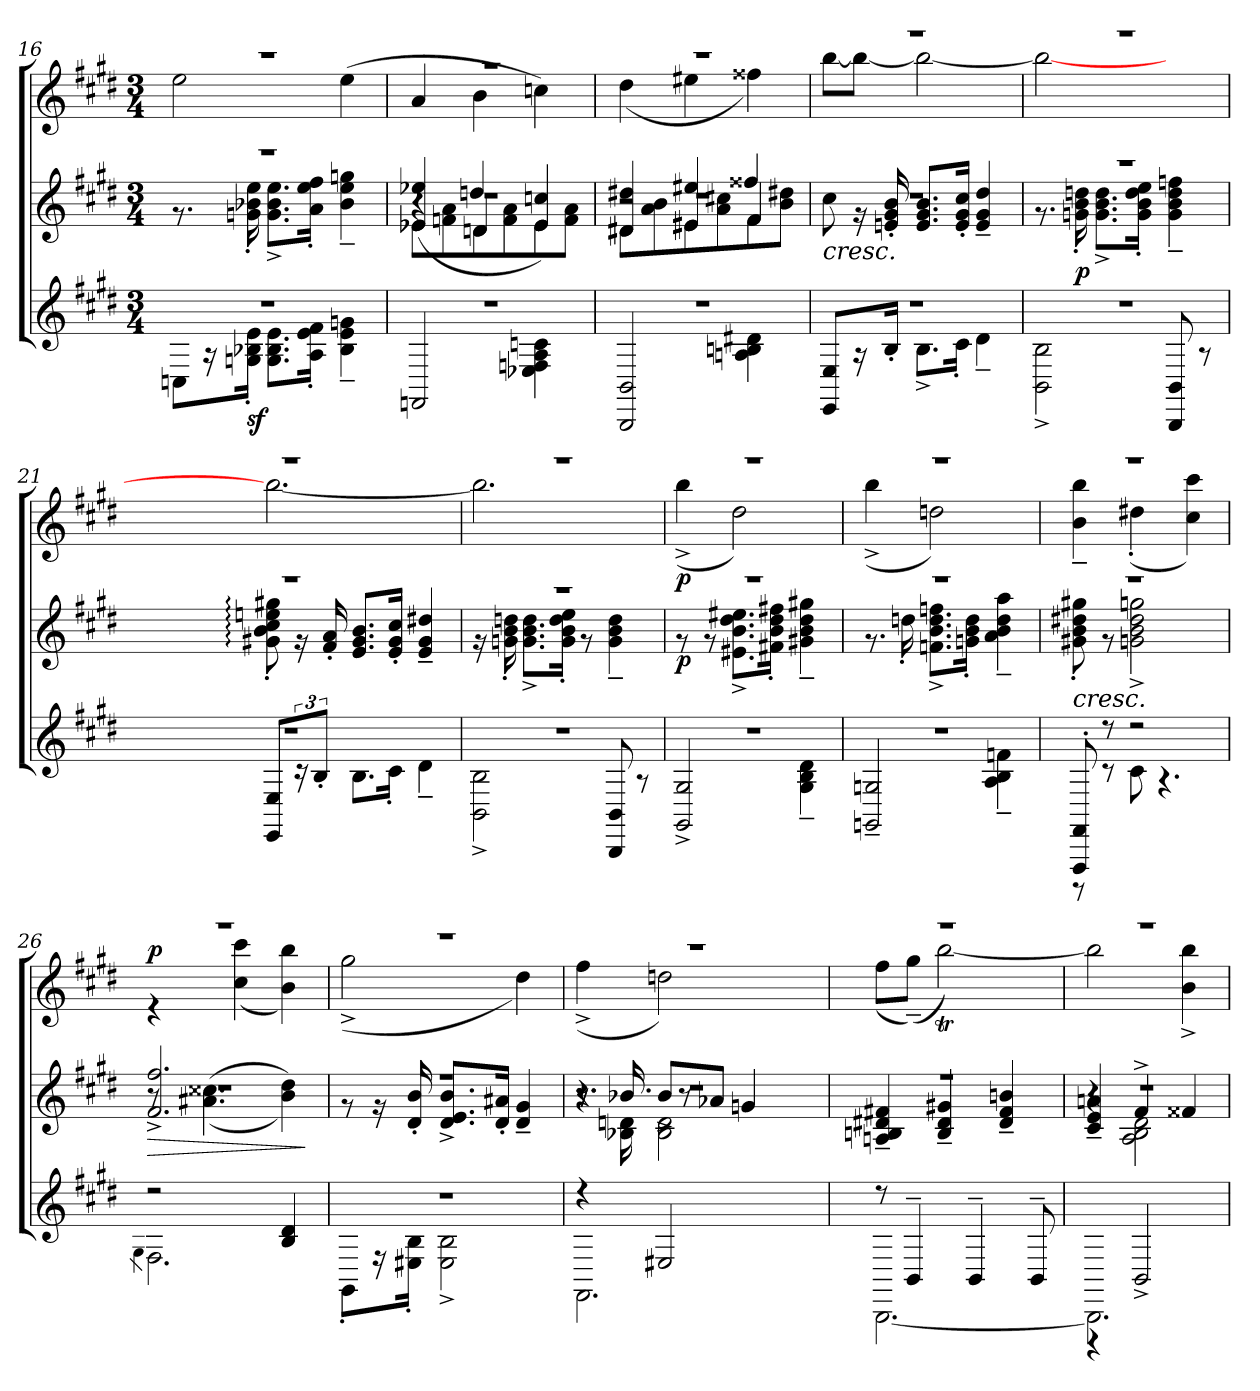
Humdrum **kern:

**kern	**kern	**dynam	**kern	**dynam
*part2	*part2	*part2	*part1	*part1
*staff3	*staff2	*staff2/3	*staff1	*staff1
*clefG2	*clefG2	*	*clefG2	*
*k[f#c#g#d#]	*k[f#c#g#d#]	*	*k[f#c#g#d#]	*
*M3/4	*M3/4	*	*M3/4	*
=16	=16	=16	=16	=16
*^	*^	*	*^	*
2.r	8Cn\L	2.r	8.r	.	2.r	2ee\	.
.	16r	.	.	.	.	.	.
!	!	!	!	!LO:DY:b=2	!	!	!
.	16Gn\' 16B-X\' 16e\'Jk	.	16gn\' 16b-X\' 16ee\'	sf	.	.	.
.	8.G\ 8.B-\ 8.e\L	.	8.g\^ 8.b-\^ 8.ee\^L	.	.	.	.
.	16A\' 16e\' 16f#\'Jk	.	16a\' 16ee\' 16ff#\'Jk	.	.	.	.
.	4B-\~ 4e\~ 4gn\~	.	4b-\~ 4ee\~ 4ggn\~	.	.	(>4ee\	.
=17	=17	=17	=17	=17	=17	=17	=17
*	*	*^	*^	*	*	*	*
2.r	2FFn/	2.r	(>4e-X/ 4ee-X/	8e-\L	4r	.	2.r	4a/	.
.	.	.	.	8fn\ 8a\	.	.	.	.	.
.	.	.	4dn/	8d\	4ddn/	.	.	4b\	.
.	.	.	.	8f\ 8a\	.	.	.	.	.
.	4E-X\ 4Fn\ 4A\ 4cn\	.	4e-/ 4ccn/)	8e-\	4ryy	.	.	4ccn\)	.
.	.	.	.	8f\ 8a\J	.	.	.	.	.
=18	=18	=18	=18	=18	=18	=18	=18	=18	=18
2.r	2BBB/ 2BB/	2.r	4d#X/ 4dd#X/	8d#X\L	2r	.	2.r	(>4dd#\	.
.	.	.	.	8a\ 8b\	.	.	.	.	.
.	.	.	4e#X/ 4ee#X/	8e#\	.	.	.	4ee#X\	.
.	.	.	.	8a\ 8cc#X\	.	.	.	.	.
.	4An\ 4Bn\ 4d#X\	.	4f#/	8f#<\	4ff##X/	.	.	4ff##X\)	.
.	.	.	.	8b\ 8dd#X\J	.	.	.	.	.
*	*	*	*	*v	*v	*	*	*	*
=19	=19	=19	=19	=19	=19	=19	=19	=19
!	!	!	!	!	!LO:HP:b	!	!	!
*	*	*	*v	*v	*	*	*	*
2.r	8EE/ 8E/L	2.r	8cc#:\	<	2.r	[8bb\L	.
.	16r	.	16r	.	.	8bb\J_	.
.	16B'/Jk	.	16en/' 16g#/' 16b/'	.	.	.	.
.	8.B^\L	.	8.e/ 8.g#/ 8.b/L	.	.	2bb\_	.
.	16c#'\Jk	.	16e/' 16g#/' 16cc#/'Jk	.	.	.	.
.	4d#~\	.	4e/~ 4g#/~ 4dd#/~	.	.	.	.
=20	=20	=20	=20	=20	=20	=20	=20
2.r	2BB\^ 2B\^	2.r	8.r	.	2.r	2bb\_	.
!	!	!	!	!LO:DY:b	!	!	!
.	.	.	16gn\' 16b\' 16ddn\'	p	.	.	.
.	.	.	8.g\^ 8.b\^ 8.dd\^L	.	.	.	.
.	.	.	16g\' 16b\' 16dd\' 16ee\'Jk	.	.	.	.
.	8BBB/ 8BB/	.	4g\~ 4b\~ 4dd\~ 4ffn\~	[	.	4ryy	.
.	8r	.	.	.	.	.	.
=21	=21	=21	=21	=21	=21	=21	=21
2.r	8EE/ 8E/L	2.r	8g#X\:' 8b\:' 8cc#\:' 8een\:' 8gg#X\:'	.	2.r	2.bb\_	.
.	24r	.	16r	.	.	.	.
.	12B'/J	.	.	.	.	.	.
.	.	.	16f#/' 16a/'	.	.	.	.
.	8.B\L	.	8.e/ 8.g#/ 8.b/L	.	.	.	.
.	16c#'\Jk	.	16e/' 16g#/' 16cc#/'Jk	.	.	.	.
.	4d#~\	.	4e/~ 4g#/~ 4dd#X/~	.	.	.	.
=22	=22	=22	=22	=22	=22	=22	=22
2.r	2BB\^ 2B\^	2.r	16r	.	2.r	2.bb\]	.
.	.	.	16gn\' 16b\' 16ddn\'	.	.	.	.
.	.	.	8.g\^ 8.b\^ 8.dd\^L	.	.	.	.
.	.	.	16g\' 16b\' 16dd\' 16ee\'Jk	.	.	.	.
.	.	.	8r	.	.	.	.
.	8BBB/ 8BB/	.	4g\~ 4b\~ 4dd\~	.	.	.	.
.	8r	.	.	.	.	.	.
=23	=23	=23	=23	=23	=23	=23	=23
!	!	!	!	!LO:DY:b	!	!	!LO:DY:b
2.r	2GG#/^ 2G#/^	2.r	8r	p	2.r	(>4bb^\	p
.	.	.	8r	.	.	.	.
.	.	.	8.e#X\^ 8.b\^ 8.dd#\^ 8.ee#X\^L	.	.	2dd#\)	.
.	.	.	16f#X\' 16b\' 16dd#\' 16ff#X\'Jk	.	.	.	.
.	4G#\~ 4B\~ 4d#\~	.	4g#X\~ 4b\~ 4dd#\~ 4gg#X\~	.	.	.	.
=24	=24	=24	=24	=24	=24	=24	=24
2.r	2GGn/~ 2Gn/~	2.r	8.r	.	2.r	(>4bb^\	.
.	.	.	16ddn'\	.	.	.	.
.	.	.	8.fn\^ 8.b\^ 8.dd\^ 8.ffn\^L	.	.	2ddn\)	.
.	.	.	16gn\' 16b\' 16dd\'Jk	.	.	.	.
.	4A\~ 4B\~ 4fn\~	.	4a\~ 4b\~ 4dd\~ 4aa\~	.	.	.	.
=25	=25	=25	=25	=25	=25	=25	=25
!	!	!	!	!LO:HP:b	!	!	!
!	!	!	!	!LO:HP:n=1:b	!	!	!
8FFF#/' 8FF#/'	8r	2.r	8g#X\' 8b\' 8dd#X\' 8gg#X\'	< <	2.r	4b\~ 4bb\~	.
8r	8r	.	8r	.	.	.	.
2r	8c#<\	.	2gn\^ 2b\^ 2dd#\^ 2ggn\^	.	.	(>4dd#X'\	.
.	4.r	.	.	.	.	.	.
.	.	.	.	.	.	4cc#\ 4ccc#\)	.
*	*	*v	*v	*	*	*	*
=26	=26	=26	=26	=26	=26	=26
.	4qG#\	.	.	.	.	.
!	!	!	!LO:HP:b	!	!	!
*	*	*^	*	*	*	*
!	!	!	!	!LO:HP:n=1:b	!	!	!LO:DY:a
*	*	*	*^	*	*	*	*
2r	2.F#\	2.r	2.f#/^ 2.ff#/^	8r	> >	2.r	4r	p
.	.	.	.	(<(<4.a#X\ 4.cc##X\	.	.	.	.
.	.	.	.	.	.	.	(>4cc#\ 4ccc#\	.
4B/ 4d#/	.	.	.	4b\ 4dd#\))	.	.	4b\ 4bb\)	.
*v	*v	*	*	*	*	*v	*v	*
*	*v	*v	*v	*	*	*
.	.	[ ]	.	.
=27	=27	=27	=27	=27
*^	*^	*	*^	*
2.r	8GG#'\L	2.r	8r	.	2.r	(>2gg#^\	.
.	16r	.	16r	.	.	.	.
.	16E#X\' 16B\'Jk	.	16d#/' 16b/'	.	.	.	.
.	2E#\^ 2B\^	.	8.d#/^ 8.e/^ 8.b/^L	]	.	.	.
.	.	.	16d#/' 16a#X/'Jk	.	.	.	.
.	.	.	4d#/~ 4g#/~	.	.	4dd#\)	.
=28	=28	=28	=28	=28	=28	=28	=28
*	*	*^	*^	*	*	*	*
4r	2.FF#\	2.r	8.r	8.r	4r	.	2.r	(>4ff#^\	.
.	.	.	16.b-X/	16B-X\ 16dn\	.	.	.	.	.
2E#X/	.	.	.	2B-\ 2d\	8b-^/L	.	.	2ddn\)	.
.	.	.	8r	.	.	.	.	.	.
.	.	.	.	.	8a-X/J	.	.	.	.
.	.	.	4gn/	.	.	.	.	.	.
.	.	.	.	.	4ryy	.	.	.	.
.	.	.	16.ryy	.	.	.	.	.	.
*	*	*	*v	*v	*v	*	*	*	*
=29	=29	=29	=29	=29	=29	=29	=29
8r	[2.BBB\	2.r	4An/~ 4Bn/~ 4d#X/~ 4f#X/~	.	2.r	(>8ff#\L	.
4BB~/	.	.	.	.	.	(>8gg#~\J)	.
.	.	.	4B/~ 4d#/~ 4g#X/~	.	.	[2bbT\)	.
4BB~/	.	.	.	.	.	.	.
.	.	.	4d#/~ 4f#/~ 4bn/~	.	.	.	.
8BB~/	.	.	.	.	.	.	.
=30	=30	=30	=30	=30	=30	=30	=30
*	*	*	*^	*	*	*	*
2.BBB\]	4r	2.r	4c#/~ 4e/~ 4an/~	4r	.	2.r	2bb\]	.
.	2BB^/	.	4f#/	2A\^ 2B\^ 2d#\^	.	.	.	.
.	.	.	4f##X/	.	[	.	4b\^ 4bb\^	.
*v	*v	*	*	*	*	*v	*v	*
*	*v	*v	*v	*	*	*
=	=	=	=	=
*-	*-	*-	*-	*-
